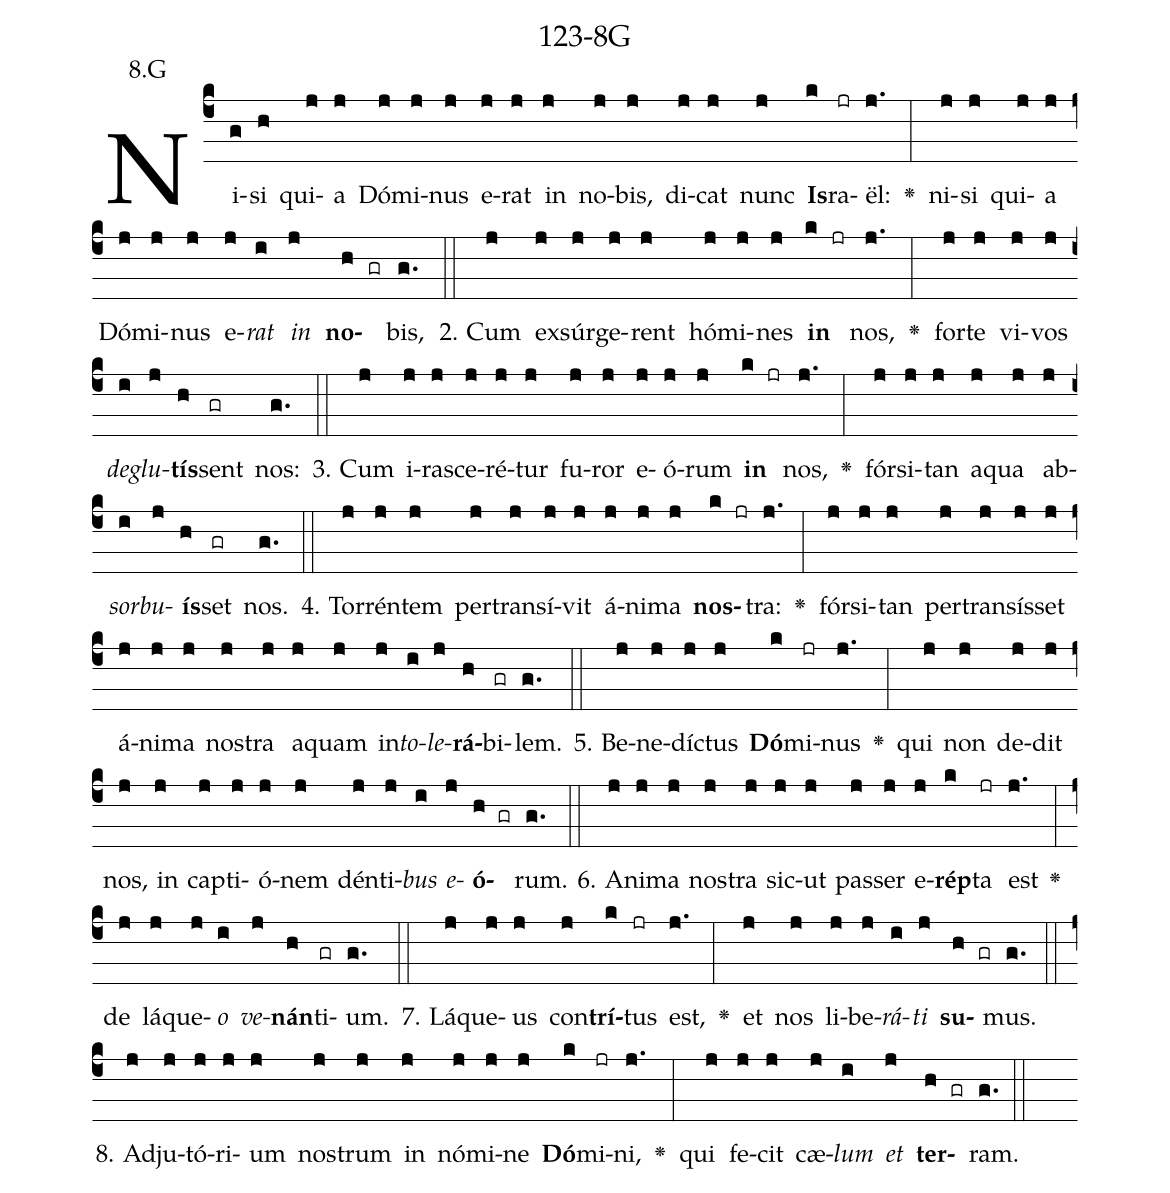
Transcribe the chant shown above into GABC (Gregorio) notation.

name: 123-8G;
annotation: 8.G;
%%
(c4)Ni(g)si(h) qui(j)a(j) Dó(j)mi(j)nus(j) e(j)rat(j) in(j) no(j)bis,(j) di(j)cat(j) nunc(j) <b>Is</b>(k)ra(jr)ël:(j.) <v>\greheightstar</v>(:) ni(j)si(j) qui(j)a(j) Dó(j)mi(j)nus(j) e(j)<i>rat</i>(i) <i>in</i>(j) <b>no</b>(h gr)bis,(g.) (::)
2. Cum(j) ex(j)súr(j)ge(j)rent(j) hó(j)mi(j)nes(j) <b>in</b>(k jr) nos,(j.) <v>\greheightstar</v>(:) for(j)te(j) vi(j)vos(j) <i>de</i>(i)<i>glu</i>(j)<b>tís</b>(h)sent(gr) nos:(g.) (::)
3. Cum(j) i(j)ra(j)sce(j)ré(j)tur(j) fu(j)ror(j) e(j)ó(j)rum(j) <b>in</b>(k jr) nos,(j.) <v>\greheightstar</v>(:) fór(j)si(j)tan(j) a(j)qua(j) ab(j)<i>sor</i>(i)<i>bu</i>(j)<b>ís</b>(h)set(gr) nos.(g.) (::)
4. Tor(j)rén(j)tem(j) per(j)trans(j)í(j)vit(j) á(j)ni(j)ma(j) <b>nos</b>(k jr)tra:(j.) <v>\greheightstar</v>(:) fór(j)si(j)tan(j) per(j)trans(j)ís(j)set(j) á(j)ni(j)ma(j) nos(j)tra(j) a(j)quam(j) in(j)<i>to</i>(i)<i>le</i>(j)<b>rá</b>(h)bi(gr)lem.(g.) (::)
5. Be(j)ne(j)díc(j)tus(j) <b>Dó</b>(k)mi(jr)nus(j.) <v>\greheightstar</v>(:) qui(j) non(j) de(j)dit(j) nos,(j) in(j) cap(j)ti(j)ó(j)nem(j) dén(j)ti(j)<i>bus</i>(i) <i>e</i>(j)<b>ó</b>(h gr)rum.(g.) (::)
6. A(j)ni(j)ma(j) nos(j)tra(j) sic(j)ut(j) pas(j)ser(j) e(j)<b>rép</b>(k)ta(jr) est(j.) <v>\greheightstar</v>(:) de(j) lá(j)que(j)<i>o</i>(i) <i>ve</i>(j)<b>nán</b>(h)ti(gr)um.(g.) (::)
7. Lá(j)que(j)us(j) con(j)<b>trí</b>(k)tus(jr) est,(j.) <v>\greheightstar</v>(:) et(j) nos(j) li(j)be(j)<i>rá</i>(i)<i>ti</i>(j) <b>su</b>(h gr)mus.(g.) (::)
8. Ad(j)ju(j)tó(j)ri(j)um(j) nos(j)trum(j) in(j) nó(j)mi(j)ne(j) <b>Dó</b>(k)mi(jr)ni,(j.) <v>\greheightstar</v>(:) qui(j) fe(j)cit(j) cæ(j)<i>lum</i>(i) <i>et</i>(j) <b>ter</b>(h gr)ram.(g.) (::)
